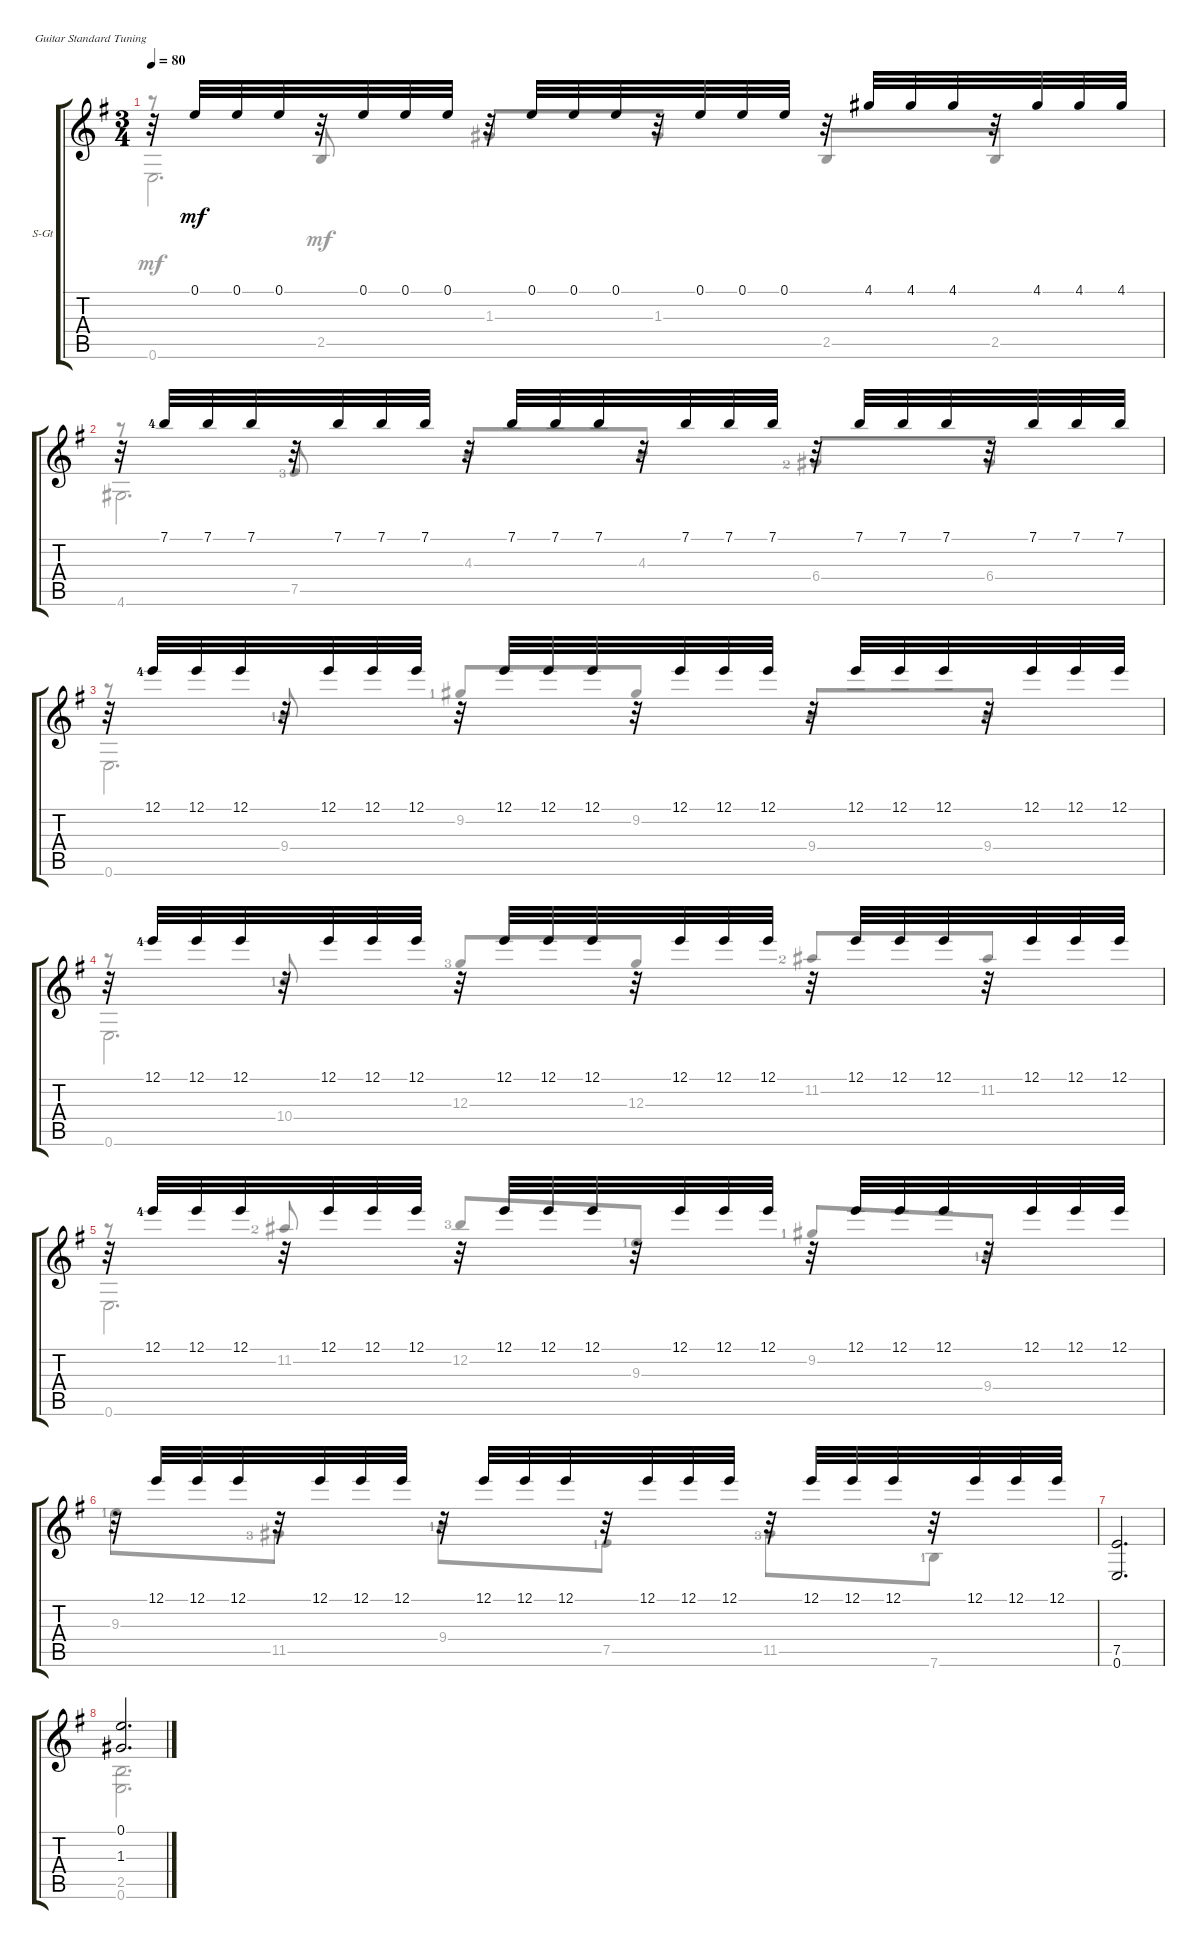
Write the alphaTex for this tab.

\defaultSystemsLayout 4
\bracketExtendMode groupsimilarinstruments
\firstSystemTrackNameOrientation horizontal
\otherSystemsTrackNameOrientation horizontal
\track ("Steel Guitar" "S-Gt") {instrument acousticguitarsteel}
\staff {score tabs}
\tuning (E4 B3 G3 D3 A2 E2)
\voice
\ts (3 4)
\tempo 80
\clef g2
\scale
1.05549
\ks eminor
r.32{dy mf} 0.1.32 0.1.32 0.1.32 r.32 0.1.32 0.1.32 0.1.32 r.32 0.1.32 0.1.32 0.1.32 r.32 0.1.32 0.1.32 0.1.32 r.32 4.1.32 4.1.32 4.1.32 r.32 4.1.32 4.1.32 4.1.32 |
\scale
0.944515 r.32 7.1{lf 5}.32 7.1.32 7.1.32 r.32 7.1.32 7.1.32 7.1.32 r.32 7.1.32 7.1.32 7.1.32 r.32 7.1.32 7.1.32 7.1.32 r.32 7.1.32 7.1.32 7.1.32 r.32 7.1.32 7.1.32 7.1.32 |
\scale
1.05549 r.32 12.1{lf 5}.32 12.1.32 12.1.32 r.32 12.1.32 12.1.32 12.1.32 r.32 12.1.32 12.1.32 12.1.32 r.32 12.1.32 12.1.32 12.1.32 r.32 12.1.32 12.1.32 12.1.32 r.32 12.1.32 12.1.32 12.1.32 |
\scale
0.944515 r.32 12.1{lf 5}.32 12.1.32 12.1.32 r.32 12.1.32 12.1.32 12.1.32 r.32 12.1.32 12.1.32 12.1.32 r.32 12.1.32 12.1.32 12.1.32 r.32 12.1.32 12.1.32 12.1.32 r.32 12.1.32 12.1.32 12.1.32 |
\scale
1.05549 r.32 12.1{lf 5}.32 12.1.32 12.1.32 r.32 12.1.32 12.1.32 12.1.32 r.32 12.1.32 12.1.32 12.1.32 r.32 12.1.32 12.1.32 12.1.32 r.32 12.1.32 12.1.32 12.1.32 r.32 12.1.32 12.1.32 12.1.32 |
r.32 12.1.32 12.1.32 12.1.32 r.32 12.1.32 12.1.32 12.1.32 r.32 12.1.32 12.1.32 12.1.32 r.32 12.1.32 12.1.32 12.1.32 r.32 12.1.32 12.1.32 12.1.32 r.32 12.1.32 12.1.32 12.1.32 |
(0.6 7.5).2{d} |
(1.3 0.1).2{d}
\voice
\clef g2
\ottava regular
\simile none
\scale
1.05549
\ks eminor
r.8{dy mf beam invert} 2.5.8{beam invert} 1.3.8{beam invert} 1.3.8 2.5.8{beam invert} 2.5.8 |
\scale
0.944515 r.8{beam invert} 7.5{lf 4}.8{beam invert} 4.3.8{beam invert} 4.3.8 6.4{lf 3}.8{beam invert} 6.4.8 |
\scale
1.05549 r.8{beam invert} 9.4{lf 2}.8{beam invert} 9.2{lf 2}.8{beam invert} 9.2.8 9.4.8{beam invert} 9.4.8 |
\scale
0.944515 r.8{beam invert} 10.4{lf 2}.8{beam invert} 12.3{lf 4}.8{beam invert} 12.3.8 11.2{lf 3}.8{beam invert} 11.2.8 |
\scale
1.05549 r.8{beam invert} 11.2{lf 3}.8{beam invert} 12.2{lf 4}.8{beam invert} 9.3{lf 2}.8 9.2{lf 2}.8{beam invert} 9.4{lf 2}.8 |
9.3{lf 2}.8 11.5{lf 4}.8 9.4{lf 2}.8 7.5{lf 2}.8 11.5{lf 4}.8 7.6{lf 2}.8 |
|
(0.6 2.5).2{d}
\voice
\clef g2
\ottava regular
\simile none
\scale
1.05549
\ks eminor
0.6.2{d dy mf} |
\scale
0.944515 4.6.2{d} |
\scale
1.05549 0.6.2{d} |
\scale
0.944515 0.6.2{d} |
\scale
1.05549 0.6.2{d} |
|
|
